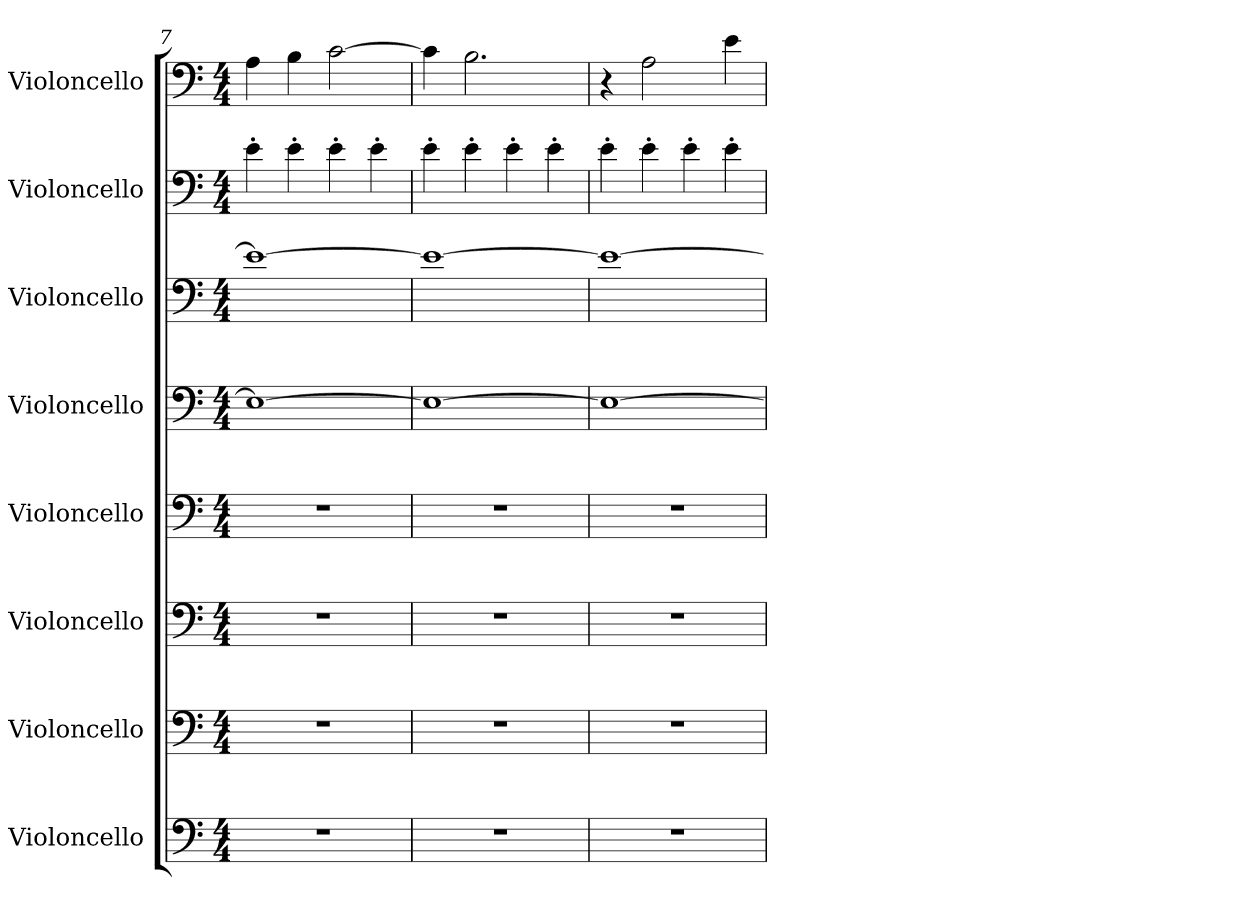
**kern	**kern	**kern	**kern	**kern	**kern	**kern	**kern
*part8	*part7	*part6	*part5	*part4	*part3	*part2	*part1
*staff8	*staff7	*staff6	*staff5	*staff4	*staff3	*staff2	*staff1
*I"Violoncello	*I"Violoncello	*I"Violoncello	*I"Violoncello	*I"Violoncello	*I"Violoncello	*I"Violoncello	*I"Violoncello
*I'Vc.	*I'Vc.	*I'Vc.	*I'Vc.	*I'Vc.	*I'Vc.	*I'Vc.	*I'Vc.
!!LO:PB:g=z
*clefF4	*clefF4	*clefF4	*clefF4	*clefF4	*clefF4	*clefF4	*clefF4
*k[]	*k[]	*k[]	*k[]	*k[]	*k[]	*k[]	*k[]
*M4/4	*M4/4	*M4/4	*M4/4	*M4/4	*M4/4	*M4/4	*M4/4
=7	=7	=7	=7	=7	=7	=7	=7
1r	1r	1r	1r	1E_	1e_	4e'\	4A\
.	.	.	.	.	.	4e'\	4B\
.	.	.	.	.	.	4e'\	[2c\
.	.	.	.	.	.	4e'\	.
=8	=8	=8	=8	=8	=8	=8	=8
1r	1r	1r	1r	1E_	1e_	4e'\	4c\]
.	.	.	.	.	.	4e'\	2.B\
.	.	.	.	.	.	4e'\	.
.	.	.	.	.	.	4e'\	.
=9	=9	=9	=9	=9	=9	=9	=9
1r	1r	1r	1r	1E_	1e_	4e'\	4r
.	.	.	.	.	.	4e'\	2A\
.	.	.	.	.	.	4e'\	.
.	.	.	.	.	.	4e'\	4e\
=	=	=	=	=	=	=	=
*-	*-	*-	*-	*-	*-	*-	*-
